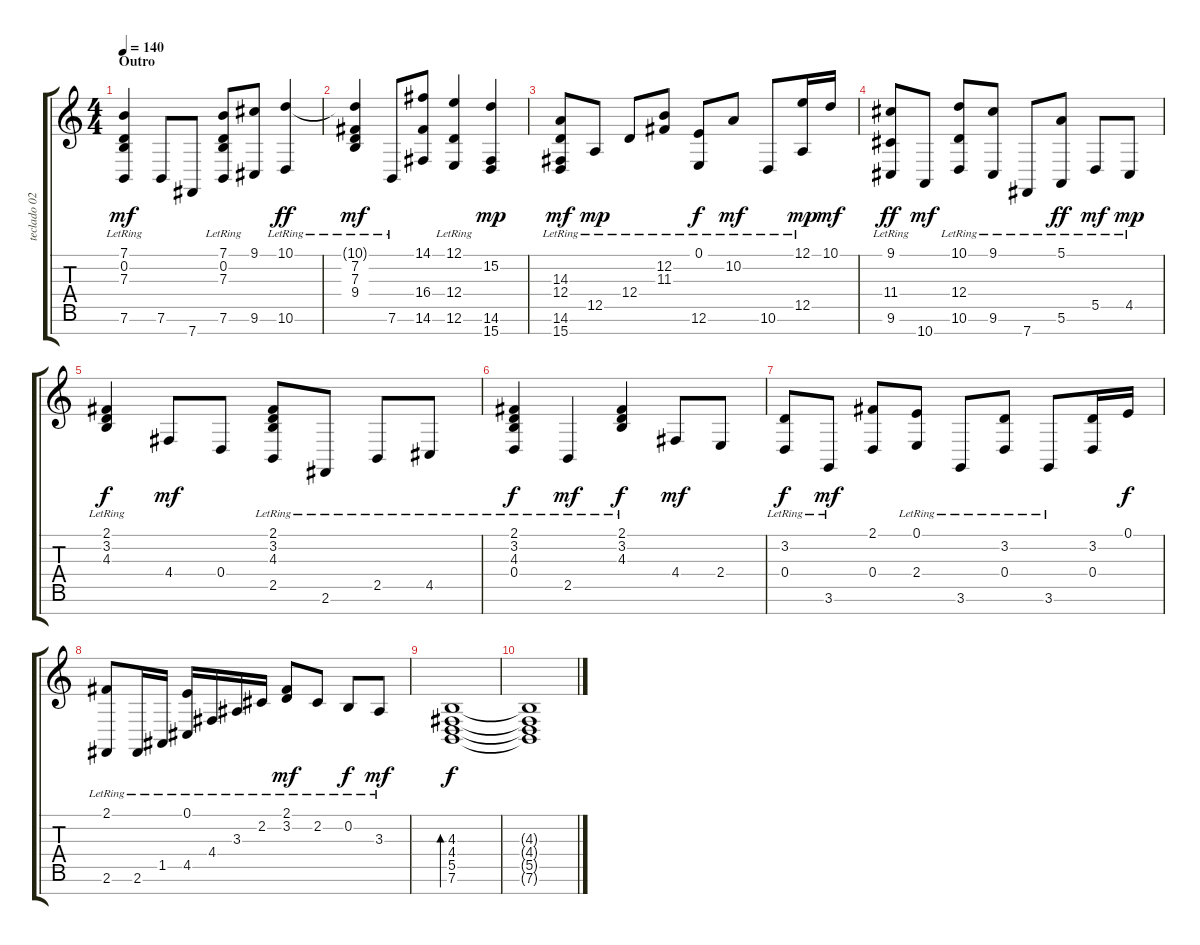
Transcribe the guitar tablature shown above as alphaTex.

\track ("teclado 02 (piano)" "teclado 02") {instrument acousticgrandpiano}
\staff {score tabs}
\tuning (E4 B3 G3 D3 A2 E2 B1) {hide}
\ts (4 4)
\section ("" "Outro")
\tempo 140
\clef g2
\ks c
(7.1{lr} 0.2{lr} 7.3{lr} 7.6).4{dy mf volume 14 instrument acousticgrandpiano} 7.6.8 7.7.8 (7.1 0.2{lr} 7.3{lr} 7.6).8 (9.1 9.6).8 (10.1 10.6{lr}).4{dy ff} |
(10.1{t} 7.2{lr} 7.3{lr} 9.4).4{dy mf} 7.6{lr}.8 (14.1 16.4 14.6).8 (12.1 12.4{lr} 12.6).4 (15.2 14.6 15.7).4{dy mp} |
(14.3{lr} 12.4{lr} 14.6 15.7{lr}).8{dy mf} 12.5{lr}.8{dy mp} 12.4{lr}.8 (12.2{lr} 11.3{lr}).8 (0.1{lr} 12.6{lr}).8{dy f} 10.2{lr}.8{dy mf} 10.6{lr}.8 (12.1 12.5{lr}).16{dy mp} 10.1.16{dy mf} |
(9.1{lr} 11.4{lr} 9.6{lr}).8{dy ff} 10.7.8{dy mf} (10.1 12.4{lr} 10.6{lr}).8 (9.1{lr} 9.6{lr}).8 7.7{lr}.8 (5.1{lr} 5.6{lr}).8{dy ff} 5.5{lr}.8{dy mf} 4.5{lr}.8{dy mp} |
(2.1{lr} 3.2{lr} 4.3{lr}).4{dy f} 4.4.8{dy mf} 0.4.8 (2.1{lr} 3.2{lr} 4.3{lr} 2.5).8 2.6{lr}.8 2.5{lr}.8 4.5{lr}.8 |
(2.1{lr} 3.2{lr} 4.3{lr} 0.4{lr}).4{dy f} 2.5{lr}.4{dy mf} (2.1{lr} 3.2{lr} 4.3{lr}).4{dy f} 4.4.8{dy mf} 2.4.8 |
(3.2{lr} 0.4{lr}).8{dy f} 3.6{lr}.8{dy mf} (2.1 0.4).8 (0.1 2.4{lr}).8 3.6{lr}.8 (3.2{lr} 0.4{lr}).8 3.6{lr}.8 (3.2 0.4).16 0.1.16{dy f} |
(2.1{lr} 2.6{lr}).8 2.6{lr}.16 1.5{lr}.16 (0.1{lr} 4.5{lr}).16 4.4{lr}.16 3.3{lr}.16 2.2{lr}.16 (2.1{lr} 3.2{lr}).8{dy mf} 2.2{lr}.8 0.2{lr}.8{dy f} 3.3{lr}.8{dy mf} |
(4.3 4.4 5.5 7.6).1{bd 120 dy f} |
(4.3{t} 4.4{t} 5.5{t} 7.6{t}).1
